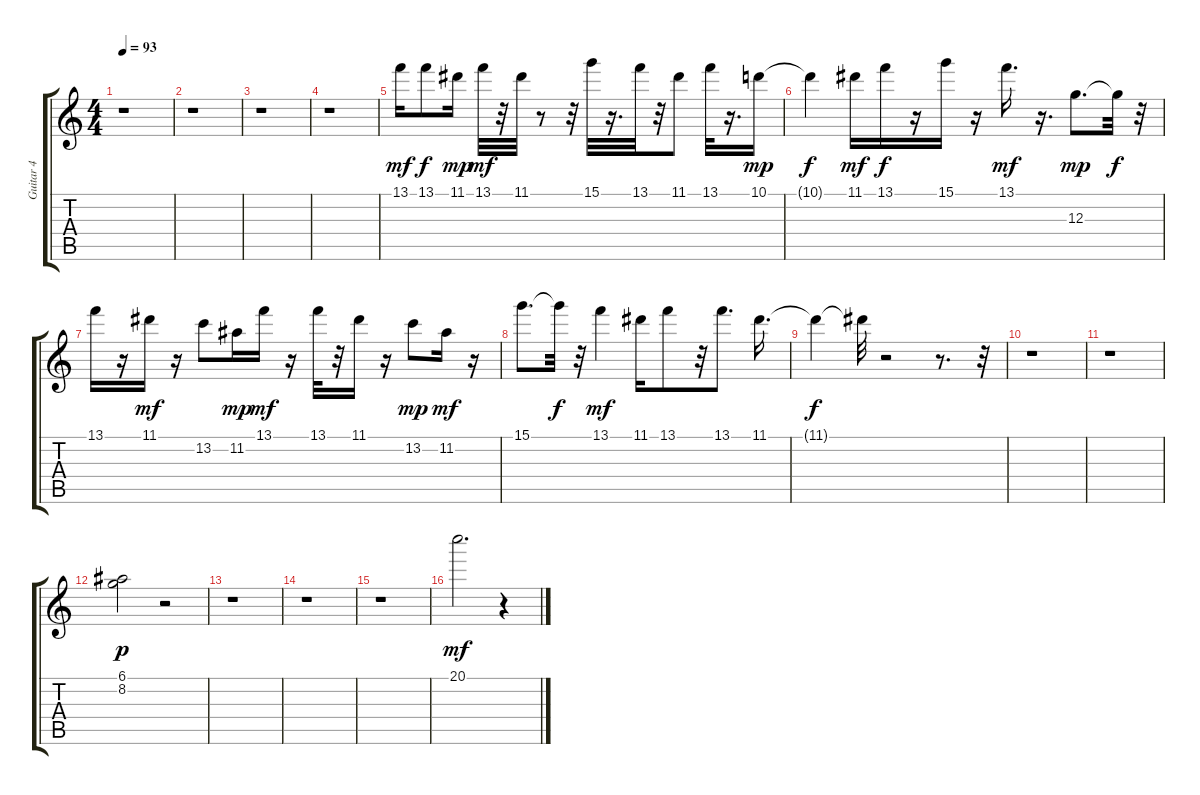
\track ("Guitar 4" "Guitar 4") {instrument electricguitarjazz}
\staff {score tabs}
\tuning (E4 B3 G3 D3 A2 E2) {hide}
\ts (4 4)
\tempo 93
\clef g2
\ks c
r.1{dy f} |
r.1 |
r.1 |
r.1 |
13.1.16{dy mf} 13.1.8{dy f} 11.1.16{dy mp} 13.1.32{dy mf} r.32 11.1.32 r.8 r.32 15.1.32 r.16{d} 13.1.32 r.32 11.1.8 13.1.32 r.16{d} 10.1.16{dy mp} |
10.1{t}.4{dy f} 11.1.16{dy mf} 13.1.16{dy f} r.16 15.1.16 r.16 13.1.16{d dy mf} r.16{d} 12.3.8{d dy mp} 12.3{t}.32{dy f} r.32 |
13.1.16 r.16 11.1.16{dy mf} r.16 13.2.8 11.2.16{dy mp} 13.1.16{dy mf} r.16 13.1.32 r.32 11.1.16 r.16 13.2.8{dy mp} 11.2.16{dy mf} r.16 |
15.1.8{d} 15.1{t}.32{dy f} r.32 13.1.4{dy mf} 11.1.16 13.1.8 r.32 13.1.8{d} 11.1.16{d} |
11.1{t}.4{dy f} 11.1{t}.32 r.2 r.8{d} r.32 |
r.1 |
r.1 |
(6.1 8.2).2{dy p} r.2 |
r.1 |
r.1 |
r.1 |
20.1.2{d dy mf} r.4
